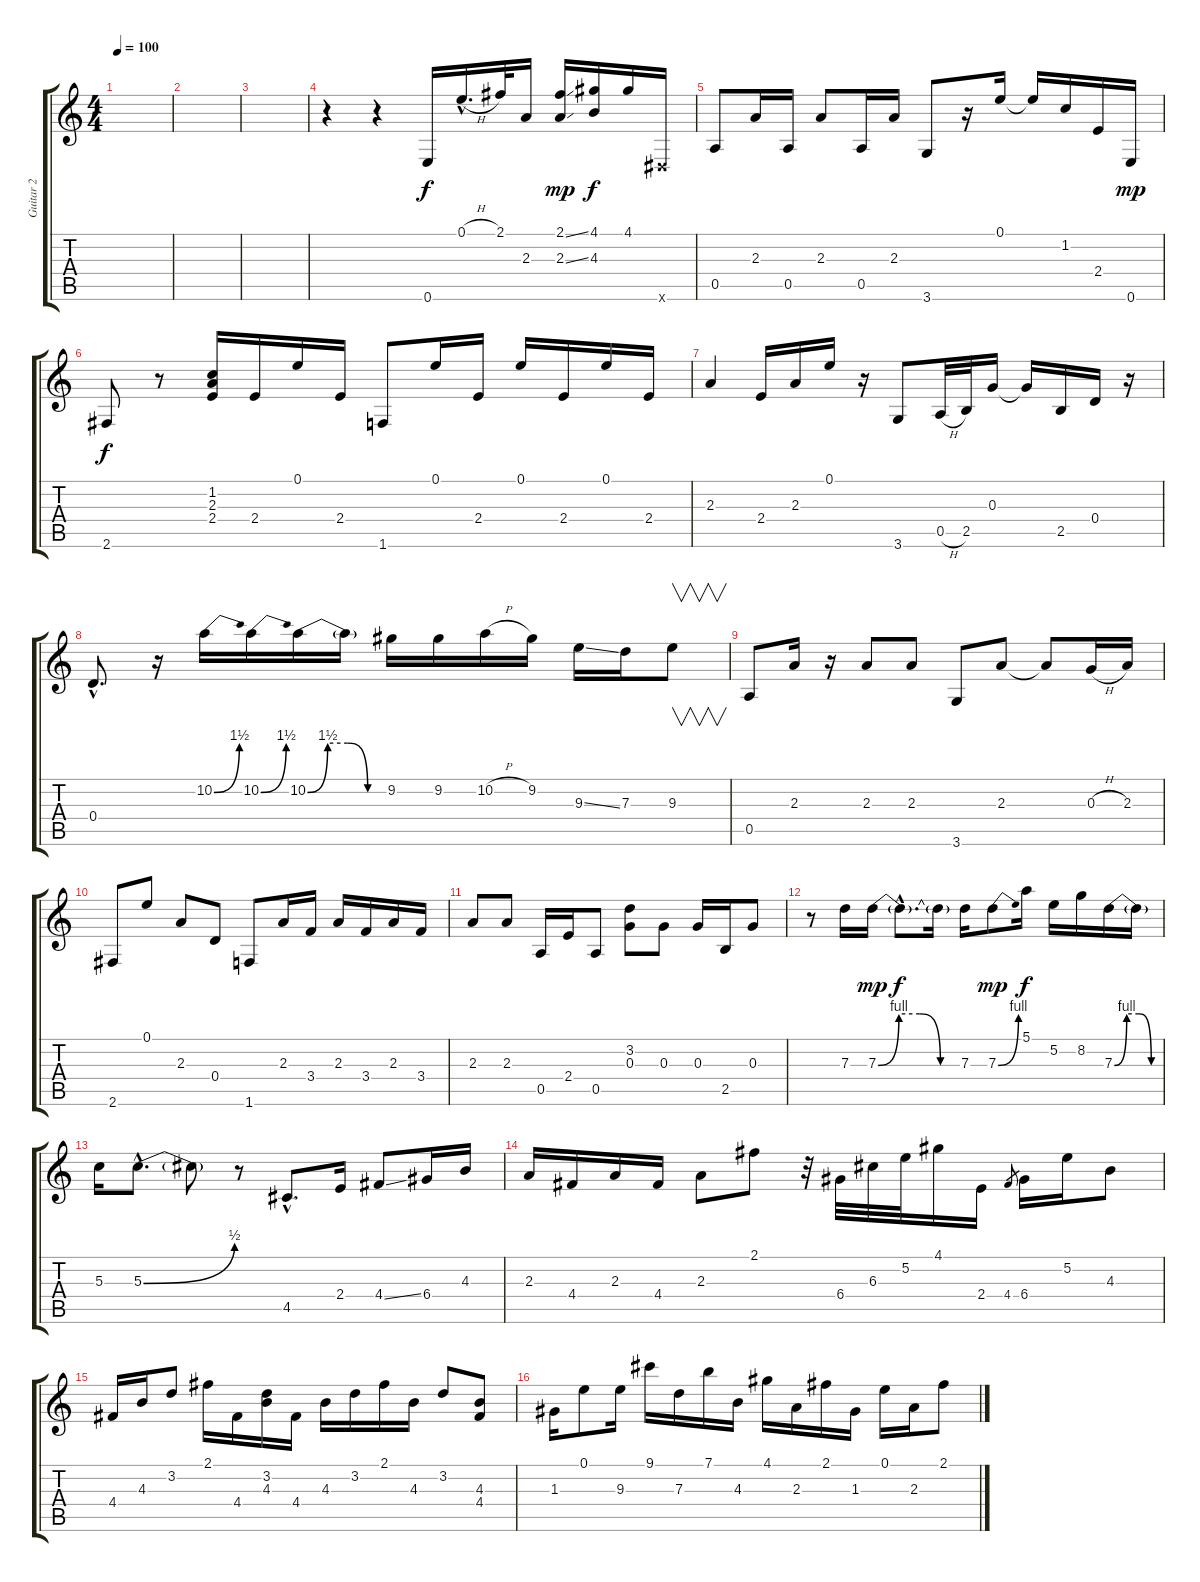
\track ("Guitar 2" "Guitar 2") {instrument overdrivenguitar}
\staff {score tabs}
\tuning (E4 B3 G3 D3 A2 E2) {hide}
\ts (4 4)
\tempo 100
\clef g2
\ks c
|
|
|
r.4 r.4 0.6.16 0.1{h hac}.16{d} 2.1.32 2.3.16 (2.1{ss} 2.3{ss}).16{dy mp} (4.1 4.3).16{dy f} 4.1.16 -1.6{x}.16 |
0.5.8 2.3.16 0.5.16 2.3.8 0.5.16 2.3.16 3.6.8 r.16 0.1.16 0.1{t}.16 1.2.16 2.4.16 0.6.16{dy mp} |
2.6.8{dy f} r.8 (1.2 2.3 2.4).16 2.4.16 0.1.16 2.4.16 1.6.8 0.1.16 2.4.16 0.1.16 2.4.16 0.1.16 2.4.16 |
2.3.4 2.4.16 2.3.16 0.1.16 r.16 3.6.8 0.5{h}.32 2.5.32 0.3.16 0.3{t}.16 2.5.16 0.4.16 r.16 |
0.4{hac}.8{d} r.16 10.2{be (bend 0 0 60 6)}.16 10.2{be (bend 0 0 60 6)}.16 10.2{be (custom 0 0 15 6 30 6 45 0 60 0)}.16 10.2{t}.16 9.2.16 9.2.16 10.2{h}.16 9.2.16 9.3{ss}.16 7.3.16 9.3.8{v} |
0.5.8 2.3.16 r.16 2.3.8 2.3.8 3.6.8 2.3.8 2.3{t}.8 0.3{h}.16 2.3.16 |
2.6.8 0.1.8 2.3.8 0.4.8 1.6.8 2.3.16 3.4.16 2.3.16 3.4.16 2.3.16 3.4.16 |
2.3.8 2.3.8 0.5.16 2.4.16 0.5.8 (3.2 0.3).8 0.3.8 0.3.16 2.5.16 0.3.8 |
r.8 7.3.16 7.3{be (custom 0 0 15 4 30 4 45 0 60 0)}.16{dy mp} 7.3{hac t}.8{d dy f} 7.3{t}.16 7.3.16 7.3{be (bend 0 0 60 4)}.8{dy mp} 5.1.16{dy f} 5.2.16 8.2.16 7.3{be (custom 0 0 15 4 30 4 45 0 60 0)}.16 7.3{t}.16 |
5.3.16 5.3{be (bend 0 0 60 2) hac}.8{d} 5.3{t}.8 r.8 4.5{hac}.8{d} 2.4.16 4.4{ss}.8 6.4.16 4.3.16 |
2.3.16 4.4.16 2.3.16 4.4.16 2.3.8 2.1.8 r.32 6.4.32 6.3.32 5.2.32 4.1.16 2.4.16 4.4.8{gr} 6.4.16 5.2.16 4.3.8 |
4.4.16 4.3.16 3.2.8 2.1.16 4.4.16 (3.2 4.3).16 4.4.16 4.3.16 3.2.16 2.1.16 4.3.16 3.2.8 (4.3 4.4).8 |
1.3.16 0.1.8 9.3.16 9.1.16 7.3.16 7.1.16 4.3.16 4.1.16 2.3.16 2.1.16 1.3.16 0.1.16 2.3.16 2.1.8
